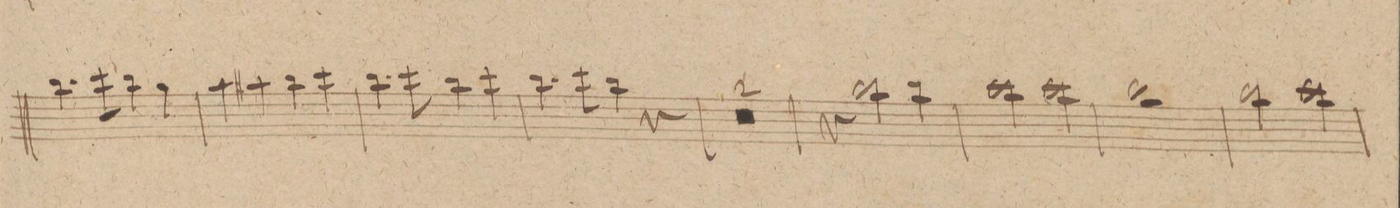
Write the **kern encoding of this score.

**kern	**dynam
*I"Flauto. 2do	*
*clefG2	*
*k[f#c#g#]	*
*met(c|)	*
*M2/2	*
4.bb\	.
8ccc#\	.
4bb\	.
4gg#\	.
=121	=121
4aa\	.
4aa#X\	.
4bb\	.
4ccc#\	.
=122	=122
4.bb\	.
8ccc#\	.
4bb\	.
4ccc#\	.
=123	=123
4.bb\	.
8ccc#\	.
4bb\	.
4r	.
=124	=124
0r	.
=125	=125
=126	=126
4r	.
2bb\	.
4bb\	.
=127	=127
2ccc#\	.
2ccc#\	.
=128	=128
1bb	.
=129	=129
2bb\	.
2ccc#\	.
=130	=130
*-	*-
